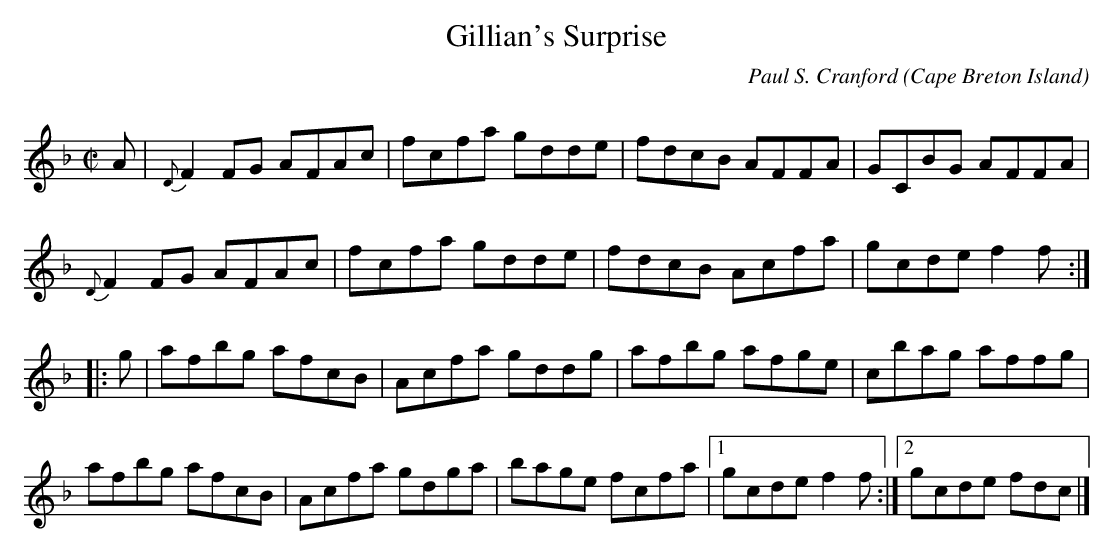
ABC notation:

X:1
T:Gillian's Surprise
C:Paul S. Cranford
O:Cape Breton Island
Q:333
L:1/8
M:C|
K:F
A|{D}F2 FG AFAc|fcfa gdde|fdcB AFFA|GCBG AFFA|
{D}F2 FG AFAc|fcfa gdde|fdcB Acfa|gcde f2 f:|
|:g|afbg afcB|Acfa gddg|afbg afge|cbag affg|
afbg afcB|Acfa gdga|bage fcfa|1gcde f2 f:|2gcde fdc|]
